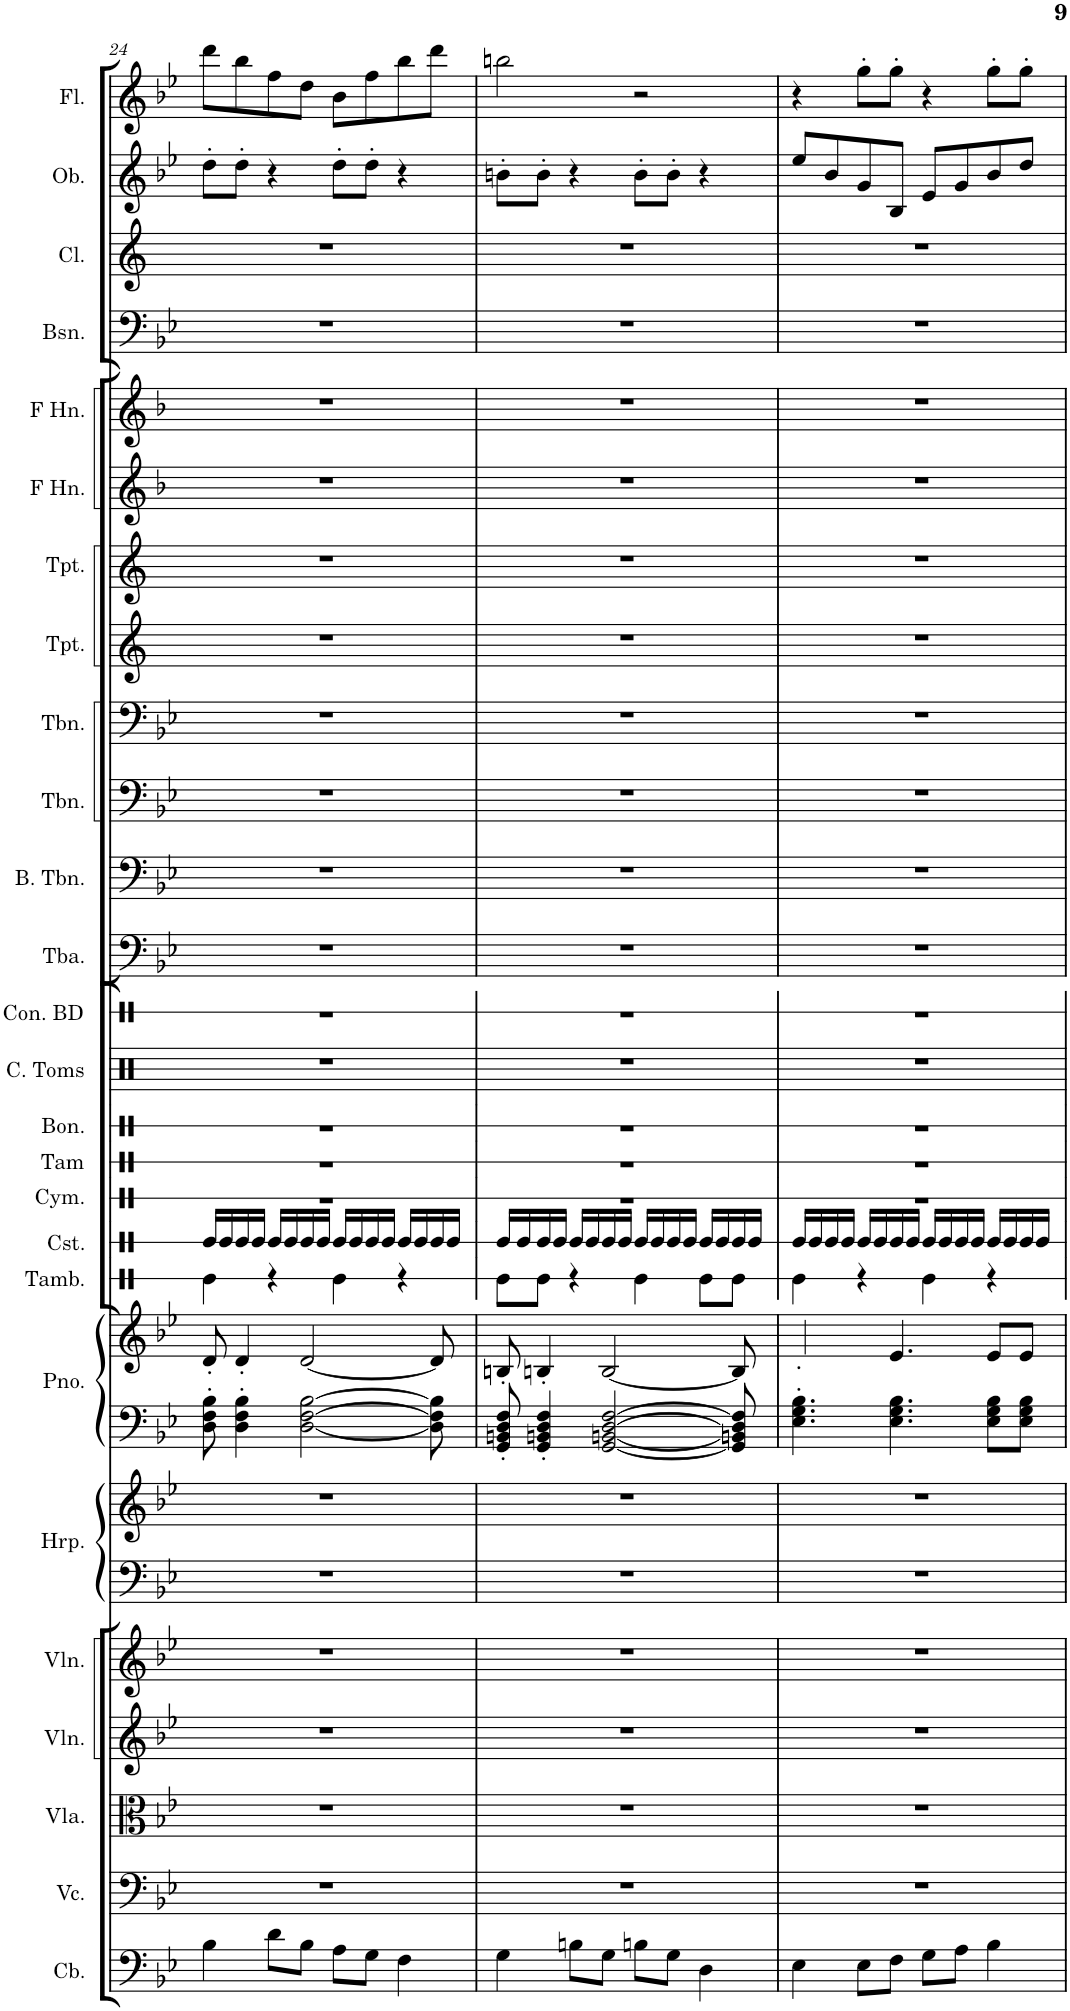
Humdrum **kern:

**kern	**kern	**kern	**kern	**kern	**kern	**kern	**kern	**kern	**kern	**kern	**kern	**kern	**kern	**kern	**kern	**kern	**kern	**kern	**kern	**kern	**kern	**kern	**kern	**kern
*part23	*part22	*part21	*part20	*part19	*part18	*part18	*part17	*part17	*part16	*part15	*part14	*part13	*part12	*part11	*part10	*part9	*part8	*part7	*part6	*part5	*part4	*part3	*part2	*part1
*staff25	*staff24	*staff23	*staff22	*staff21	*staff20	*staff19	*staff18	*staff17	*staff16	*staff15	*staff14	*staff13	*staff12	*staff11	*staff10	*staff9	*staff8	*staff7	*staff6	*staff5	*staff4	*staff3	*staff2	*staff1
*I"Contrabass	*I"Violoncello	*I"Viola	*I"Violin 2	*I"Violin 1	*I"Harp	*	*I"Piano	*	*I"Castanets	*I"Bongos	*I"Concert Toms	*I"Concert Bass Drum	*I"Tuba	*I"Bass Trombone	*I"Trombone	*I"Trombone	*I"Trumpet	*I"Trumpet	*I"Horn in F	*I"Horn in F	*I"Bassoon	*I"Clarinet	*I"Oboe	*I"Flute
*I'Cb.	*I'Vc.	*I'Vla.	*I'Vln.	*I'Vln.	*I'Hrp.	*	*I'Pno.	*	*I'Cst.	*I'Bon.	*I'C. Toms	*I'Con. BD	*I'Tba.	*I'B. Tbn.	*I'Tbn.	*I'Tbn.	*I'Tpt.	*I'Tpt.	*	*	*I'Bsn.	*I'Cl.	*I'Ob.	*I'Fl.
!!LO:PB:g=z
*clefF4	*clefF4	*clefC3	*clefG2	*clefG2	*clefF4	*clefG2	*clefF4	*clefG2	*clefX	*clefX	*clefX	*clefX	*clefF4	*clefF4	*clefF4	*clefF4	*clefG2	*clefG2	*clefG2	*clefG2	*clefF4	*clefG2	*clefG2	*clefG2
*Trd7c12	*	*	*	*	*	*	*	*	*	*	*	*	*	*	*	*	*Trd1c2	*Trd1c2	*Trd4c7	*Trd4c7	*	*Trd1c2	*	*
*k[b-e-]	*k[b-e-]	*k[b-e-]	*k[b-e-]	*k[b-e-]	*k[b-e-]	*k[b-e-]	*k[b-e-]	*k[b-e-]	*k[]	*k[]	*k[]	*k[]	*k[b-e-]	*k[b-e-]	*k[b-e-]	*k[b-e-]	*k[]	*k[]	*k[b-]	*k[b-]	*k[b-e-]	*k[]	*k[b-e-]	*k[b-e-]
*M4/4	*M4/4	*M4/4	*M4/4	*M4/4	*M4/4	*M4/4	*M4/4	*M4/4	*M4/4	*M4/4	*M4/4	*M4/4	*M4/4	*M4/4	*M4/4	*M4/4	*M4/4	*M4/4	*M4/4	*M4/4	*M4/4	*M4/4	*M4/4	*M4/4
=24	=24	=24	=24	=24	=24	=24	=24	=24	=24	=24	=24	=24	=24	=24	=24	=24	=24	=24	=24	=24	=24	=24	=24	=24
4B-\	1r	1r	1r	1r	1r	1r	8D\' 8F\' 8B-\'	8d'/	16Re/LL	1r	1r	1r	1r	1r	1r	1r	1r	1r	1r	1r	1r	1r	8dd'\L	8ddd\L
.	.	.	.	.	.	.	.	.	16Re/	.	.	.	.	.	.	.	.	.	.	.	.	.	.	.
.	.	.	.	.	.	.	4D\' 4F\' 4B-\'	4d'/	16Re/	.	.	.	.	.	.	.	.	.	.	.	.	.	8dd'\J	8bb-\
.	.	.	.	.	.	.	.	.	16Re/JJ	.	.	.	.	.	.	.	.	.	.	.	.	.	.	.
8d\L	.	.	.	.	.	.	.	.	16Re/LL	.	.	.	.	.	.	.	.	.	.	.	.	.	4r	8ff\
.	.	.	.	.	.	.	.	.	16Re/	.	.	.	.	.	.	.	.	.	.	.	.	.	.	.
8B-\J	.	.	.	.	.	.	[2D\ [2F\ [2B-\	[2d/	16Re/	.	.	.	.	.	.	.	.	.	.	.	.	.	.	8dd\J
.	.	.	.	.	.	.	.	.	16Re/JJ	.	.	.	.	.	.	.	.	.	.	.	.	.	.	.
8A\L	.	.	.	.	.	.	.	.	16Re/LL	.	.	.	.	.	.	.	.	.	.	.	.	.	8dd'\L	8b-\L
.	.	.	.	.	.	.	.	.	16Re/	.	.	.	.	.	.	.	.	.	.	.	.	.	.	.
8G\J	.	.	.	.	.	.	.	.	16Re/	.	.	.	.	.	.	.	.	.	.	.	.	.	8dd'\J	8ff\
.	.	.	.	.	.	.	.	.	16Re/JJ	.	.	.	.	.	.	.	.	.	.	.	.	.	.	.
4F\	.	.	.	.	.	.	.	.	16Re/LL	.	.	.	.	.	.	.	.	.	.	.	.	.	4r	8bb-\
.	.	.	.	.	.	.	.	.	16Re/	.	.	.	.	.	.	.	.	.	.	.	.	.	.	.
.	.	.	.	.	.	.	8D\] 8F\] 8B-\]	8d/]	16Re/	.	.	.	.	.	.	.	.	.	.	.	.	.	.	8ddd\J
.	.	.	.	.	.	.	.	.	16Re/JJ	.	.	.	.	.	.	.	.	.	.	.	.	.	.	.
=25	=25	=25	=25	=25	=25	=25	=25	=25	=25	=25	=25	=25	=25	=25	=25	=25	=25	=25	=25	=25	=25	=25	=25	=25
4G\	1r	1r	1r	1r	1r	1r	8GG/' 8BBn/' 8D/' 8F/'	8Bn'/	16Re/LL	1r	1r	1r	1r	1r	1r	1r	1r	1r	1r	1r	1r	1r	8bn'\L	2bbn\
.	.	.	.	.	.	.	.	.	16Re/	.	.	.	.	.	.	.	.	.	.	.	.	.	.	.
.	.	.	.	.	.	.	4GG/' 4BBn/' 4D/' 4F/'	4Bn'/	16Re/	.	.	.	.	.	.	.	.	.	.	.	.	.	8b'\J	.
.	.	.	.	.	.	.	.	.	16Re/JJ	.	.	.	.	.	.	.	.	.	.	.	.	.	.	.
8Bn\L	.	.	.	.	.	.	.	.	16Re/LL	.	.	.	.	.	.	.	.	.	.	.	.	.	4r	.
.	.	.	.	.	.	.	.	.	16Re/	.	.	.	.	.	.	.	.	.	.	.	.	.	.	.
8G\J	.	.	.	.	.	.	[2GG/ [2BBn/ [2D/ [2F/	[2B/	16Re/	.	.	.	.	.	.	.	.	.	.	.	.	.	.	.
.	.	.	.	.	.	.	.	.	16Re/JJ	.	.	.	.	.	.	.	.	.	.	.	.	.	.	.
8Bn\L	.	.	.	.	.	.	.	.	16Re/LL	.	.	.	.	.	.	.	.	.	.	.	.	.	8b'\L	2r
.	.	.	.	.	.	.	.	.	16Re/	.	.	.	.	.	.	.	.	.	.	.	.	.	.	.
8G\J	.	.	.	.	.	.	.	.	16Re/	.	.	.	.	.	.	.	.	.	.	.	.	.	8b'\J	.
.	.	.	.	.	.	.	.	.	16Re/JJ	.	.	.	.	.	.	.	.	.	.	.	.	.	.	.
4D\	.	.	.	.	.	.	.	.	16Re/LL	.	.	.	.	.	.	.	.	.	.	.	.	.	4r	.
.	.	.	.	.	.	.	.	.	16Re/	.	.	.	.	.	.	.	.	.	.	.	.	.	.	.
.	.	.	.	.	.	.	8GG/] 8BBn/] 8D/] 8F/]	8B/]	16Re/	.	.	.	.	.	.	.	.	.	.	.	.	.	.	.
.	.	.	.	.	.	.	.	.	16Re/JJ	.	.	.	.	.	.	.	.	.	.	.	.	.	.	.
=26	=26	=26	=26	=26	=26	=26	=26	=26	=26	=26	=26	=26	=26	=26	=26	=26	=26	=26	=26	=26	=26	=26	=26	=26
4E-\	1r	1r	1r	1r	1r	1r	4.E-\' 4.G\' 4.B-\'	4.e-'/	16Re/LL	1r	1r	1r	1r	1r	1r	1r	1r	1r	1r	1r	1r	1r	8ee-/L	4r
.	.	.	.	.	.	.	.	.	16Re/	.	.	.	.	.	.	.	.	.	.	.	.	.	.	.
.	.	.	.	.	.	.	.	.	16Re/	.	.	.	.	.	.	.	.	.	.	.	.	.	8b-/	.
.	.	.	.	.	.	.	.	.	16Re/JJ	.	.	.	.	.	.	.	.	.	.	.	.	.	.	.
8E-\L	.	.	.	.	.	.	.	.	16Re/LL	.	.	.	.	.	.	.	.	.	.	.	.	.	8g/	8gg'\L
.	.	.	.	.	.	.	.	.	16Re/	.	.	.	.	.	.	.	.	.	.	.	.	.	.	.
8F\J	.	.	.	.	.	.	4.E-\ 4.G\ 4.B-\	4.e-/	16Re/	.	.	.	.	.	.	.	.	.	.	.	.	.	8B-/J	8gg'\J
.	.	.	.	.	.	.	.	.	16Re/JJ	.	.	.	.	.	.	.	.	.	.	.	.	.	.	.
8G\L	.	.	.	.	.	.	.	.	16Re/LL	.	.	.	.	.	.	.	.	.	.	.	.	.	8e-/L	4r
.	.	.	.	.	.	.	.	.	16Re/	.	.	.	.	.	.	.	.	.	.	.	.	.	.	.
8A\J	.	.	.	.	.	.	.	.	16Re/	.	.	.	.	.	.	.	.	.	.	.	.	.	8g/	.
.	.	.	.	.	.	.	.	.	16Re/JJ	.	.	.	.	.	.	.	.	.	.	.	.	.	.	.
4B-\	.	.	.	.	.	.	8E-\ 8G\ 8B-\L	8e-/L	16Re/LL	.	.	.	.	.	.	.	.	.	.	.	.	.	8b-/	8gg'\L
.	.	.	.	.	.	.	.	.	16Re/	.	.	.	.	.	.	.	.	.	.	.	.	.	.	.
.	.	.	.	.	.	.	8E-\ 8G\ 8B-\J	8e-/J	16Re/	.	.	.	.	.	.	.	.	.	.	.	.	.	8dd/J	8gg'\J
.	.	.	.	.	.	.	.	.	16Re/JJ	.	.	.	.	.	.	.	.	.	.	.	.	.	.	.
=	=	=	=	=	=	=	=	=	=	=	=	=	=	=	=	=	=	=	=	=	=	=	=	=
*-	*-	*-	*-	*-	*-	*-	*-	*-	*-	*-	*-	*-	*-	*-	*-	*-	*-	*-	*-	*-	*-	*-	*-	*-
